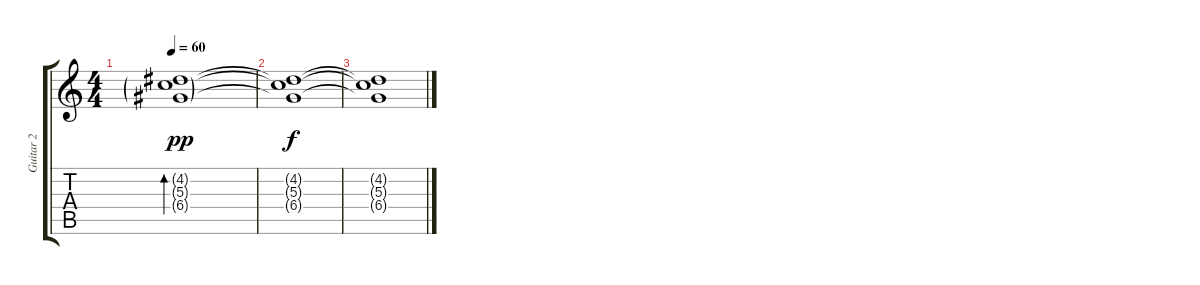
\track ("Guitar 2" "Guitar 2") {instrument overdrivenguitar}
\staff {score tabs}
\tuning (E4 B3 G3 D3 A2 E2) {hide}
\ts (4 4)
\tempo 60
\clef g2
\ks c
(4.2{g} 5.3{g} 6.4{g}).1{bd 240 dy pp} |
(4.2{t} 5.3{t} 6.4{t}).1{dy f} |
(4.2{t} 5.3{t} 6.4{t}).1
